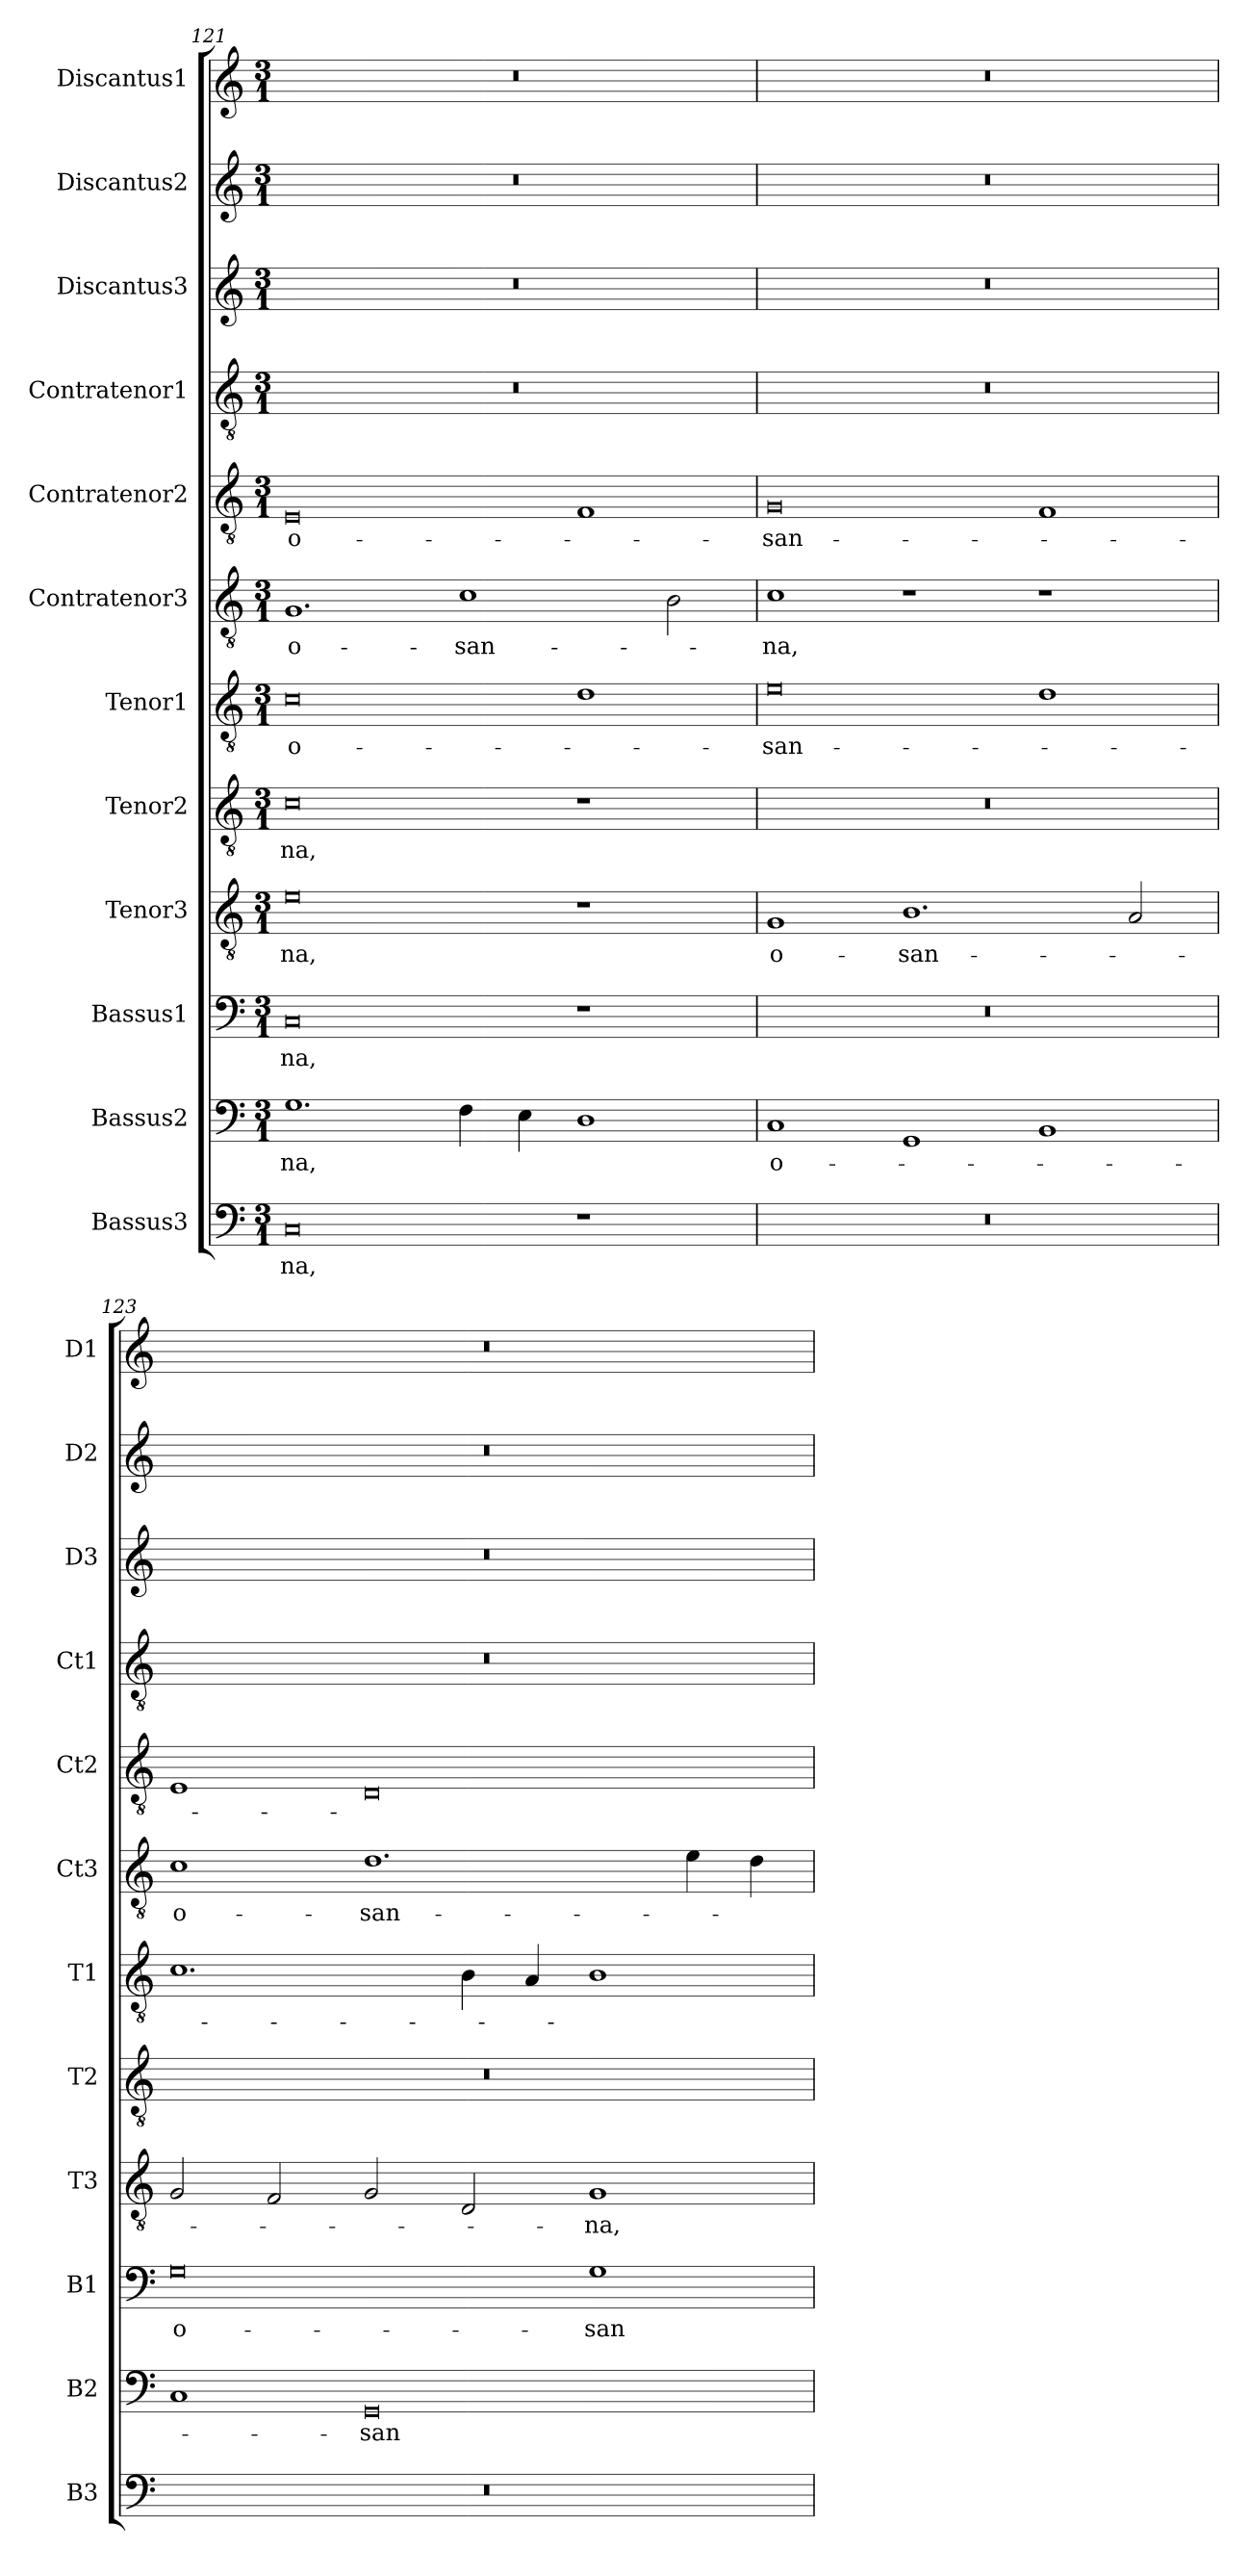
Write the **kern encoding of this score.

**kern	**text	**kern	**text	**kern	**text	**kern	**text	**kern	**text	**kern	**text	**kern	**text	**kern	**text	**kern	**kern	**kern	**kern
*part12	*part12	*part11	*part11	*part10	*part10	*part9	*part9	*part8	*part8	*part7	*part7	*part6	*part6	*part5	*part5	*part4	*part3	*part2	*part1
*staff12	*staff12	*staff11	*staff11	*staff10	*staff10	*staff9	*staff9	*staff8	*staff8	*staff7	*staff7	*staff6	*staff6	*staff5	*staff5	*staff4	*staff3	*staff2	*staff1
*I"Bassus3	*	*I"Bassus2	*	*I"Bassus1	*	*I"Tenor3	*	*I"Tenor2	*	*I"Tenor1	*	*I"Contratenor3	*	*I"Contratenor2	*	*I"Contratenor1	*I"Discantus3	*I"Discantus2	*I"Discantus1
*I'B3	*	*I'B2	*	*I'B1	*	*I'T3	*	*I'T2	*	*I'T1	*	*I'Ct3	*	*I'Ct2	*	*I'Ct1	*I'D3	*I'D2	*I'D1
*clefF4	*	*clefF4	*	*clefF4	*	*clefGv2	*	*clefGv2	*	*clefGv2	*	*clefGv2	*	*clefGv2	*	*clefGv2	*clefG2	*clefG2	*clefG2
*k[]	*	*k[]	*	*k[]	*	*k[]	*	*k[]	*	*k[]	*	*k[]	*	*k[]	*	*k[]	*k[]	*k[]	*k[]
*M3/1	*	*M3/1	*	*M3/1	*	*M3/1	*	*M3/1	*	*M3/1	*	*M3/1	*	*M3/1	*	*M3/1	*M3/1	*M3/1	*M3/1
=121	=121	=121	=121	=121	=121	=121	=121	=121	=121	=121	=121	=121	=121	=121	=121	=121	=121	=121	=121
0C/	-na,	1.G\	-na,	0C/	-na,	0e\	-na,	0c\	-na,	0c\	o-	1.G/	o-	0E/	o-	0.r	0.r	0.r	0.r
.	.	4F\	.	.	.	.	.	.	.	.	.	1c\	-san-	.	.	.	.	.	.
.	.	4E\	.	.	.	.	.	.	.	.	.	.	.	.	.	.	.	.	.
1r	.	1D\	.	1r	.	1r	.	1r	.	1d\	.	.	.	1F/	.	.	.	.	.
.	.	.	.	.	.	.	.	.	.	.	.	2B\	.	.	.	.	.	.	.
=122	=122	=122	=122	=122	=122	=122	=122	=122	=122	=122	=122	=122	=122	=122	=122	=122	=122	=122	=122
0.r	.	1C/	o-	0.r	.	1G/	o-	0.r	.	0e\	-san-	1c\	-na,	0G/	-san-	0.r	0.r	0.r	0.r
.	.	1GG/	.	.	.	1.B\	-san-	.	.	.	.	1r	.	.	.	.	.	.	.
.	.	1BB/	.	.	.	.	.	.	.	1d\	.	1r	.	1F/	.	.	.	.	.
.	.	.	.	.	.	2A/	.	.	.	.	.	.	.	.	.	.	.	.	.
=123	=123	=123	=123	=123	=123	=123	=123	=123	=123	=123	=123	=123	=123	=123	=123	=123	=123	=123	=123
0.r	.	1C/	.	0G\	o-	2G/	.	0.r	.	1.c\	.	1c\	o-	1E/	.	0.r	0.r	0.r	0.r
.	.	.	.	.	.	2F/	.	.	.	.	.	.	.	.	.	.	.	.	.
.	.	0GG/	-san-	.	.	2G/	.	.	.	.	.	1.d\	-san-	0D/	.	.	.	.	.
.	.	.	.	.	.	2D/	.	.	.	4B\	.	.	.	.	.	.	.	.	.
.	.	.	.	.	.	.	.	.	.	4A/	.	.	.	.	.	.	.	.	.
.	.	.	.	1G\	-san-	1G/	-na,	.	.	1B\	.	.	.	.	.	.	.	.	.
.	.	.	.	.	.	.	.	.	.	.	.	4e\	.	.	.	.	.	.	.
.	.	.	.	.	.	.	.	.	.	.	.	4d\	.	.	.	.	.	.	.
=	=	=	=	=	=	=	=	=	=	=	=	=	=	=	=	=	=	=	=
*-	*-	*-	*-	*-	*-	*-	*-	*-	*-	*-	*-	*-	*-	*-	*-	*-	*-	*-	*-
